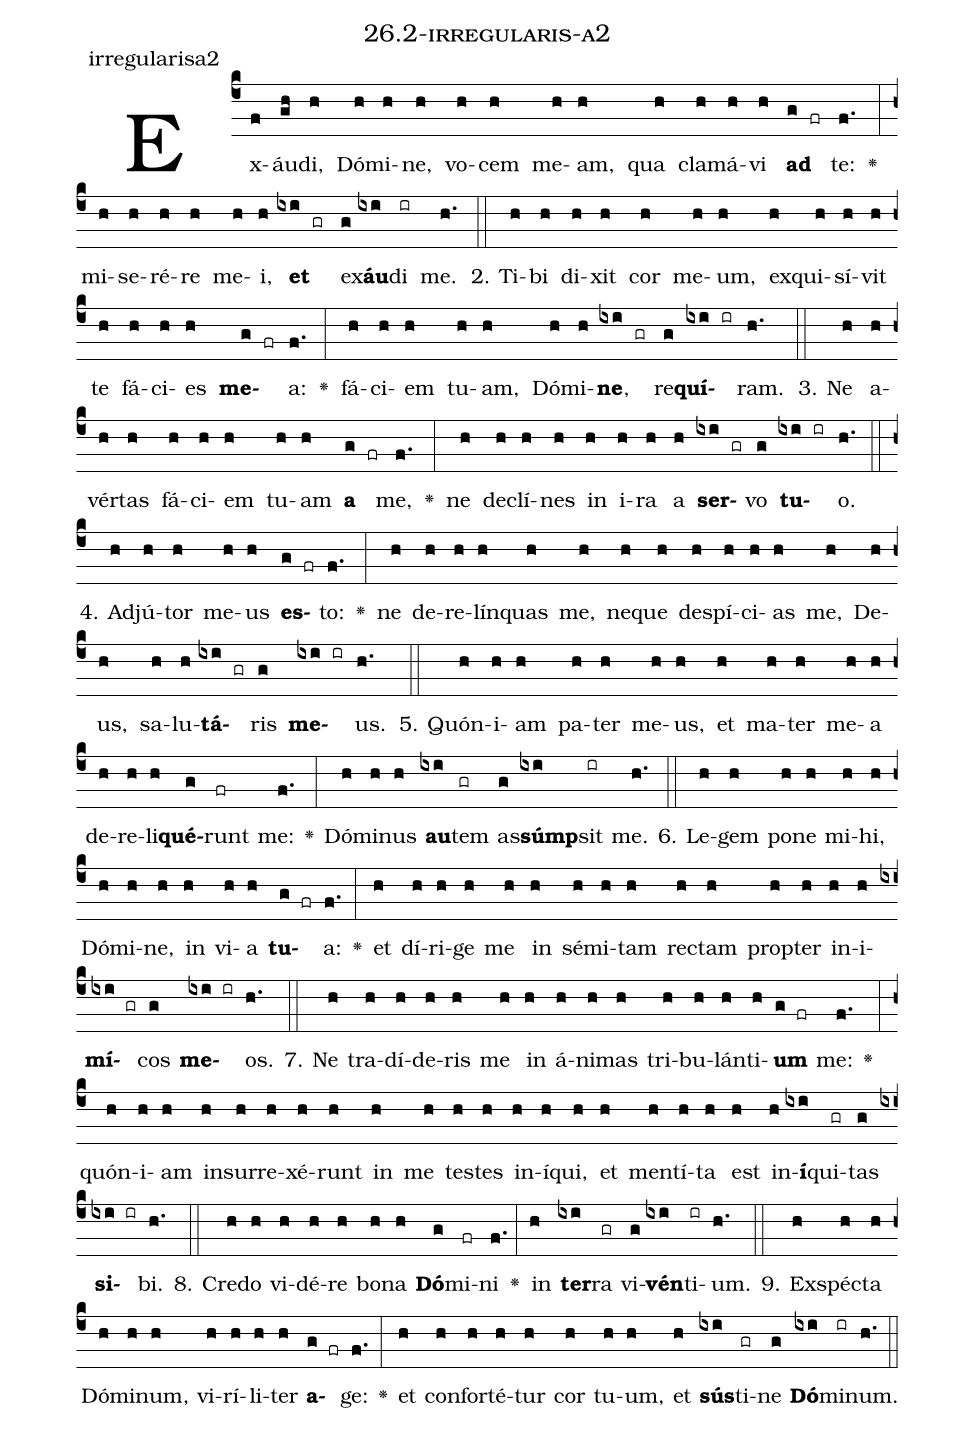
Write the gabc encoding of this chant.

name: 26.2-irregularis-a2;
annotation: irregularisa2;
%%
(c4)Ex(f)áu(gh)di,(h) Dó(h)mi(h)ne,(h) vo(h)cem(h) me(h)am,(h) qua(h) cla(h)má(h)vi(h) <b>ad</b>(g fr) te:(f.) <v>\greheightstar</v>(:) mi(h)se(h)ré(h)re(h) me(h)i,(h) <b>et</b>(ixi gr) ex(g)<b>áu</b>(ixi)di(ir) me.(h.) (::)
2. Ti(h)bi(h) di(h)xit(h) cor(h) me(h)um,(h) ex(h)qui(h)sí(h)vit(h) te(h) fá(h)ci(h)es(h) <b>me</b>(g fr)a:(f.) <v>\greheightstar</v>(:) fá(h)ci(h)em(h) tu(h)am,(h) Dó(h)mi(h)<b>ne</b>,(ixi gr) re(g)<b>quí</b>(ixi ir)ram.(h.) (::)
3. Ne(h) a(h)vér(h)tas(h) fá(h)ci(h)em(h) tu(h)am(h) <b>a</b>(g fr) me,(f.) <v>\greheightstar</v>(:) ne(h) de(h)clí(h)nes(h) in(h) i(h)ra(h) a(h) <b>ser</b>(ixi gr)vo(g) <b>tu</b>(ixi ir)o.(h.) (::)
4. Ad(h)jú(h)tor(h) me(h)us(h) <b>es</b>(g fr)to:(f.) <v>\greheightstar</v>(:) ne(h) de(h)re(h)lín(h)quas(h) me,(h) ne(h)que(h) de(h)spí(h)ci(h)as(h) me,(h) De(h)us,(h) sa(h)lu(h)<b>tá</b>(ixi gr)ris(g) <b>me</b>(ixi ir)us.(h.) (::)
5. Quón(h)i(h)am(h) pa(h)ter(h) me(h)us,(h) et(h) ma(h)ter(h) me(h)a(h) de(h)re(h)li(h)<b>qué</b>(g)runt(fr) me:(f.) <v>\greheightstar</v>(:) Dó(h)mi(h)nus(h) <b>au</b>(ixi)tem(gr) as(g)<b>súmp</b>(ixi)sit(ir) me.(h.) (::)
6. Le(h)gem(h) po(h)ne(h) mi(h)hi,(h) Dó(h)mi(h)ne,(h) in(h) vi(h)a(h) <b>tu</b>(g fr)a:(f.) <v>\greheightstar</v>(:) et(h) dí(h)ri(h)ge(h) me(h) in(h) sé(h)mi(h)tam(h) rec(h)tam(h) prop(h)ter(h) in(h)i(h)<b>mí</b>(ixi gr)cos(g) <b>me</b>(ixi ir)os.(h.) (::)
7. Ne(h) tra(h)dí(h)de(h)ris(h) me(h) in(h) á(h)ni(h)mas(h) tri(h)bu(h)lán(h)ti(h)<b>um</b>(g fr) me:(f.) <v>\greheightstar</v>(:) quón(h)i(h)am(h) in(h)sur(h)re(h)xé(h)runt(h) in(h) me(h) tes(h)tes(h) in(h)í(h)qui,(h) et(h) men(h)tí(h)ta(h) est(h) in(h)<b>í</b>(ixi)qui(gr)tas(g) <b>si</b>(ixi ir)bi.(h.) (::)
8. Cre(h)do(h) vi(h)dé(h)re(h) bo(h)na(h) <b>Dó</b>(g)mi(fr)ni(f.) <v>\greheightstar</v>(:) in(h) <b>ter</b>(ixi)ra(gr) vi(g)<b>vén</b>(ixi)ti(ir)um.(h.) (::)
9. Ex(h)spéc(h)ta(h) Dó(h)mi(h)num,(h) vi(h)rí(h)li(h)ter(h) <b>a</b>(g fr)ge:(f.) <v>\greheightstar</v>(:) et(h) con(h)for(h)té(h)tur(h) cor(h) tu(h)um,(h) et(h) <b>sús</b>(ixi)ti(gr)ne(g) <b>Dó</b>(ixi)mi(ir)num.(h.) (::)
